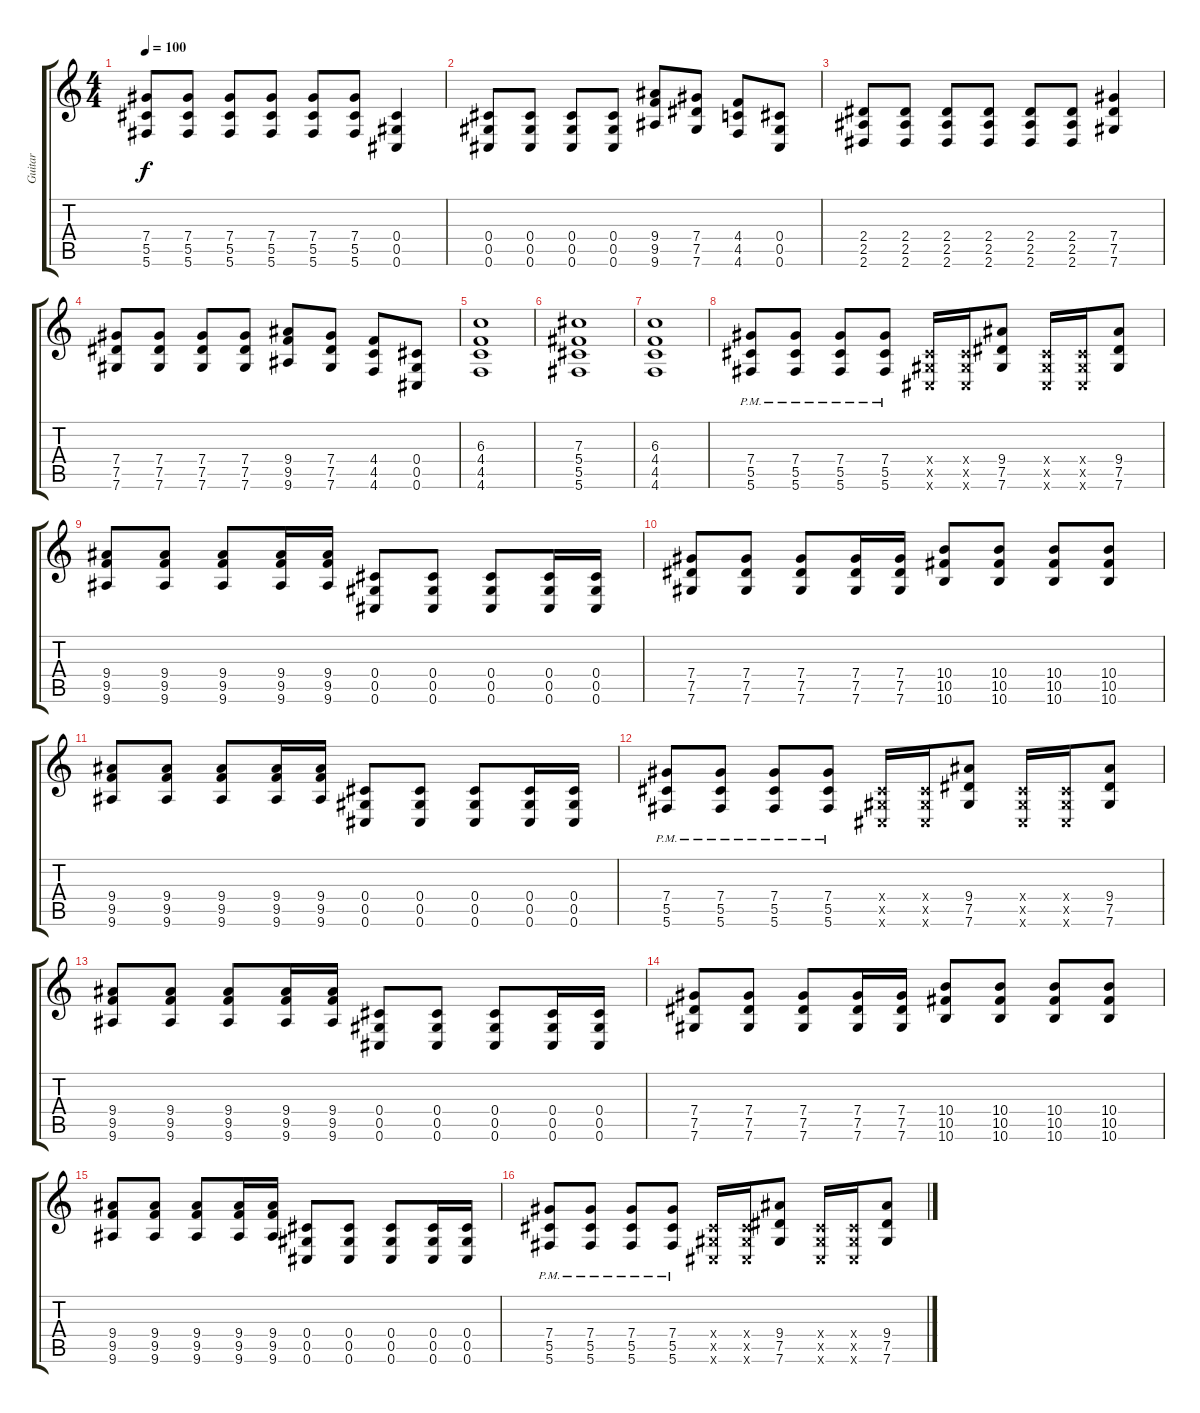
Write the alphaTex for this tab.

\track ("Guitar" "Guitar") {instrument distortionguitar}
\staff {score tabs}
\tuning (Eb4 Bb3 Gb3 Db3 Ab2 Db2) {hide}
\ts (4 4)
\tempo 100
\clef g2
\ks c
(7.4 5.5 5.6).8{dy f} (7.4 5.5 5.6).8 (7.4 5.5 5.6).8 (7.4 5.5 5.6).8 (7.4 5.5 5.6).8 (7.4 5.5 5.6).8 (0.4 0.5 0.6).4 |
(0.4 0.5 0.6).8 (0.4 0.5 0.6).8 (0.4 0.5 0.6).8 (0.4 0.5 0.6).8 (9.4 9.5 9.6).8 (7.4 7.5 7.6).8 (4.4 4.5 4.6).8 (0.4 0.5 0.6).8 |
(2.4 2.5 2.6).8 (2.4 2.5 2.6).8 (2.4 2.5 2.6).8 (2.4 2.5 2.6).8 (2.4 2.5 2.6).8 (2.4 2.5 2.6).8 (7.4 7.5 7.6).4 |
(7.4 7.5 7.6).8 (7.4 7.5 7.6).8 (7.4 7.5 7.6).8 (7.4 7.5 7.6).8 (9.4 9.5 9.6).8 (7.4 7.5 7.6).8 (4.4 4.5 4.6).8 (0.4 0.5 0.6).8 |
(6.3 4.4 4.5 4.6).1 |
(7.3 5.4 5.5 5.6).1 |
(6.3 4.4 4.5 4.6).1 |
(7.4{pm} 5.5{pm} 5.6{pm}).8 (7.4{pm} 5.5{pm} 5.6{pm}).8 (7.4{pm} 5.5{pm} 5.6{pm}).8 (7.4{pm} 5.5{pm} 5.6{pm}).8 (0.4{x} 0.5{x} 0.6{x}).16 (0.4{x} 0.5{x} 0.6{x}).16 (9.4 7.5 7.6).8 (0.4{x} 0.5{x} 0.6{x}).16 (0.4{x} 0.5{x} 0.6{x}).16 (9.4 7.5 7.6).8 |
(9.4 9.5 9.6).8 (9.4 9.5 9.6).8 (9.4 9.5 9.6).8 (9.4 9.5 9.6).16 (9.4 9.5 9.6).16 (0.4 0.5 0.6).8 (0.4 0.5 0.6).8 (0.4 0.5 0.6).8 (0.4 0.5 0.6).16 (0.4 0.5 0.6).16 |
(7.4 7.5 7.6).8 (7.4 7.5 7.6).8 (7.4 7.5 7.6).8 (7.4 7.5 7.6).16 (7.4 7.5 7.6).16 (10.4 10.5 10.6).8 (10.4 10.5 10.6).8 (10.4 10.5 10.6).8 (10.4 10.5 10.6).8 |
(9.4 9.5 9.6).8 (9.4 9.5 9.6).8 (9.4 9.5 9.6).8 (9.4 9.5 9.6).16 (9.4 9.5 9.6).16 (0.4 0.5 0.6).8 (0.4 0.5 0.6).8 (0.4 0.5 0.6).8 (0.4 0.5 0.6).16 (0.4 0.5 0.6).16 |
(7.4{pm} 5.5{pm} 5.6{pm}).8 (7.4{pm} 5.5{pm} 5.6{pm}).8 (7.4{pm} 5.5{pm} 5.6{pm}).8 (7.4{pm} 5.5{pm} 5.6{pm}).8 (0.4{x} 0.5{x} 0.6{x}).16 (0.4{x} 0.5{x} 0.6{x}).16 (9.4 7.5 7.6).8 (0.4{x} 0.5{x} 0.6{x}).16 (0.4{x} 0.5{x} 0.6{x}).16 (9.4 7.5 7.6).8 |
(9.4 9.5 9.6).8 (9.4 9.5 9.6).8 (9.4 9.5 9.6).8 (9.4 9.5 9.6).16 (9.4 9.5 9.6).16 (0.4 0.5 0.6).8 (0.4 0.5 0.6).8 (0.4 0.5 0.6).8 (0.4 0.5 0.6).16 (0.4 0.5 0.6).16 |
(7.4 7.5 7.6).8 (7.4 7.5 7.6).8 (7.4 7.5 7.6).8 (7.4 7.5 7.6).16 (7.4 7.5 7.6).16 (10.4 10.5 10.6).8 (10.4 10.5 10.6).8 (10.4 10.5 10.6).8 (10.4 10.5 10.6).8 |
(9.4 9.5 9.6).8 (9.4 9.5 9.6).8 (9.4 9.5 9.6).8 (9.4 9.5 9.6).16 (9.4 9.5 9.6).16 (0.4 0.5 0.6).8 (0.4 0.5 0.6).8 (0.4 0.5 0.6).8 (0.4 0.5 0.6).16 (0.4 0.5 0.6).16 |
(7.4{pm} 5.5{pm} 5.6{pm}).8 (7.4{pm} 5.5{pm} 5.6{pm}).8 (7.4{pm} 5.5{pm} 5.6{pm}).8 (7.4{pm} 5.5{pm} 5.6{pm}).8 (0.4{x} 0.5{x} 0.6{x}).16 (0.4{x} 0.5{x} 0.6{x}).16 (9.4 7.5 7.6).8 (0.4{x} 0.5{x} 0.6{x}).16 (0.4{x} 0.5{x} 0.6{x}).16 (9.4 7.5 7.6).8
